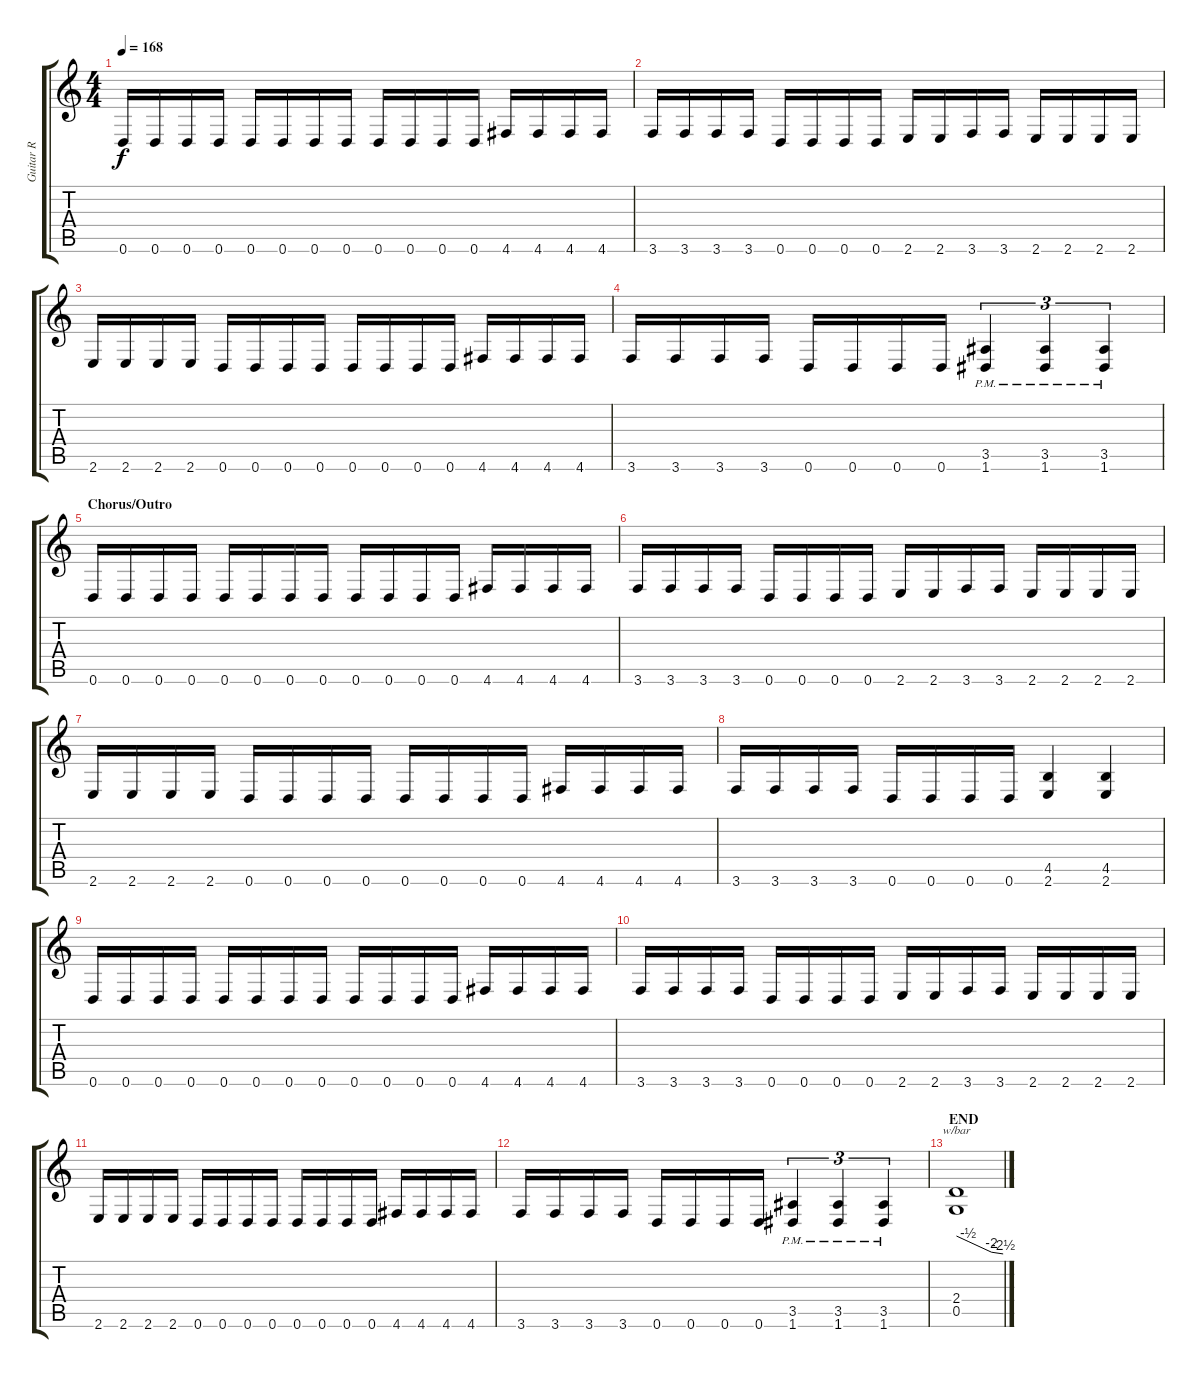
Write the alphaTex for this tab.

\track ("Guitar R" "Guitar R") {instrument distortionguitar}
\staff {score tabs}
\tuning (D4 A3 F3 C3 G2 D2) {hide}
\ts (4 4)
\tempo 168
\clef g2
\ks c
0.6.16{dy f} 0.6.16 0.6.16 0.6.16 0.6.16 0.6.16 0.6.16 0.6.16 0.6.16 0.6.16 0.6.16 0.6.16 4.6.16 4.6.16 4.6.16 4.6.16 |
3.6.16 3.6.16 3.6.16 3.6.16 0.6.16 0.6.16 0.6.16 0.6.16 2.6.16 2.6.16 3.6.16 3.6.16 2.6.16 2.6.16 2.6.16 2.6.16 |
2.6.16 2.6.16 2.6.16 2.6.16 0.6.16 0.6.16 0.6.16 0.6.16 0.6.16 0.6.16 0.6.16 0.6.16 4.6.16 4.6.16 4.6.16 4.6.16 |
3.6.16 3.6.16 3.6.16 3.6.16 0.6.16 0.6.16 0.6.16 0.6.16 (3.5{pm} 1.6{pm}).4{tu (3 2)} (3.5{pm} 1.6{pm}).4{tu (3 2)} (3.5{pm} 1.6{pm}).4{tu (3 2)} |
\section ("" "Chorus/Outro")
0.6.16 0.6.16 0.6.16 0.6.16 0.6.16 0.6.16 0.6.16 0.6.16 0.6.16 0.6.16 0.6.16 0.6.16 4.6.16 4.6.16 4.6.16 4.6.16 |
3.6.16 3.6.16 3.6.16 3.6.16 0.6.16 0.6.16 0.6.16 0.6.16 2.6.16 2.6.16 3.6.16 3.6.16 2.6.16 2.6.16 2.6.16 2.6.16 |
2.6.16 2.6.16 2.6.16 2.6.16 0.6.16 0.6.16 0.6.16 0.6.16 0.6.16 0.6.16 0.6.16 0.6.16 4.6.16 4.6.16 4.6.16 4.6.16 |
3.6.16 3.6.16 3.6.16 3.6.16 0.6.16 0.6.16 0.6.16 0.6.16 (4.5 2.6).4 (4.5 2.6).4 |
0.6.16 0.6.16 0.6.16 0.6.16 0.6.16 0.6.16 0.6.16 0.6.16 0.6.16 0.6.16 0.6.16 0.6.16 4.6.16 4.6.16 4.6.16 4.6.16 |
3.6.16 3.6.16 3.6.16 3.6.16 0.6.16 0.6.16 0.6.16 0.6.16 2.6.16 2.6.16 3.6.16 3.6.16 2.6.16 2.6.16 2.6.16 2.6.16 |
2.6.16 2.6.16 2.6.16 2.6.16 0.6.16 0.6.16 0.6.16 0.6.16 0.6.16 0.6.16 0.6.16 0.6.16 4.6.16 4.6.16 4.6.16 4.6.16 |
3.6.16 3.6.16 3.6.16 3.6.16 0.6.16 0.6.16 0.6.16 0.6.16 (3.5{pm} 1.6{pm}).4{tu (3 2)} (3.5{pm} 1.6{pm}).4{tu (3 2)} (3.5{pm} 1.6{pm}).4{tu (3 2)} |
\section ("" "END")
(2.4 0.5).1{tbe (custom default 0 0 15 -2 45 -8 60 -10)}
